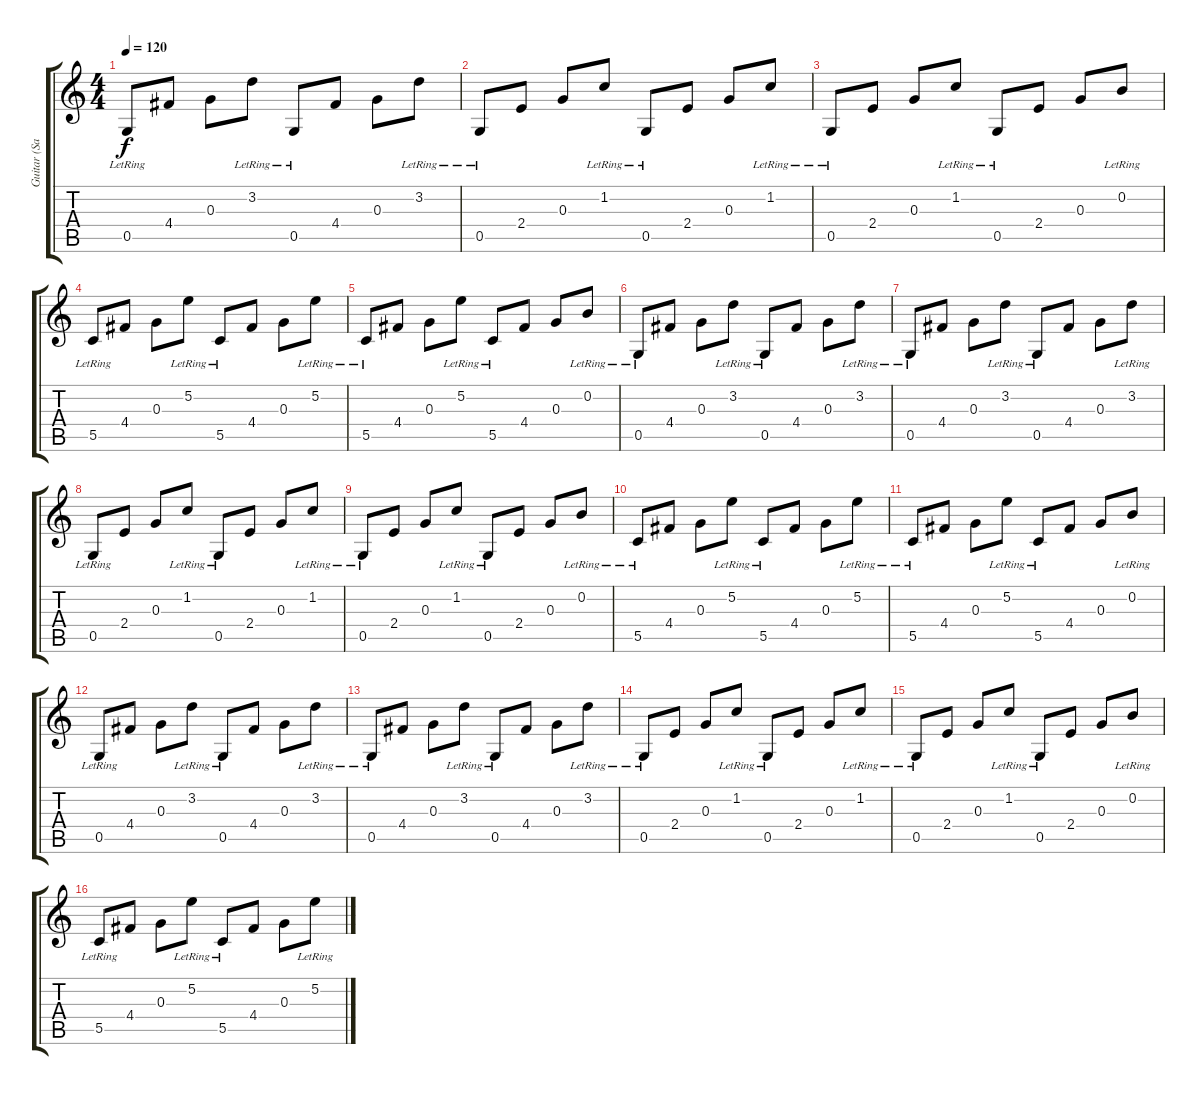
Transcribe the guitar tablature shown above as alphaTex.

\track ("Guitar (Same as First Guitar)" "Guitar (Sa") {instrument acousticguitarsteel}
\staff {score tabs}
\tuning (D4 B3 G3 D3 G2 D2) {hide}
\ts (4 4)
\tempo 120
\clef g2
\ks c
0.5{lr}.8{dy f} 4.4.8 0.3.8 3.2{lr}.8 0.5{lr}.8 4.4.8 0.3.8 3.2{lr}.8 |
0.5{lr}.8 2.4.8 0.3.8 1.2{lr}.8 0.5{lr}.8 2.4.8 0.3.8 1.2{lr}.8 |
0.5{lr}.8 2.4.8 0.3.8 1.2{lr}.8 0.5{lr}.8 2.4.8 0.3.8 0.2{lr}.8 |
5.5{lr}.8 4.4.8 0.3.8 5.2{lr}.8 5.5{lr}.8 4.4.8 0.3.8 5.2{lr}.8 |
5.5{lr}.8 4.4.8 0.3.8 5.2{lr}.8 5.5{lr}.8 4.4.8 0.3.8 0.2{lr}.8 |
0.5{lr}.8 4.4.8 0.3.8 3.2{lr}.8 0.5{lr}.8 4.4.8 0.3.8 3.2{lr}.8 |
0.5{lr}.8 4.4.8 0.3.8 3.2{lr}.8 0.5{lr}.8 4.4.8 0.3.8 3.2{lr}.8 |
0.5{lr}.8 2.4.8 0.3.8 1.2{lr}.8 0.5{lr}.8 2.4.8 0.3.8 1.2{lr}.8 |
0.5{lr}.8 2.4.8 0.3.8 1.2{lr}.8 0.5{lr}.8 2.4.8 0.3.8 0.2{lr}.8 |
5.5{lr}.8 4.4.8 0.3.8 5.2{lr}.8 5.5{lr}.8 4.4.8 0.3.8 5.2{lr}.8 |
5.5{lr}.8 4.4.8 0.3.8 5.2{lr}.8 5.5{lr}.8 4.4.8 0.3.8 0.2{lr}.8 |
0.5{lr}.8 4.4.8 0.3.8 3.2{lr}.8 0.5{lr}.8 4.4.8 0.3.8 3.2{lr}.8 |
0.5{lr}.8 4.4.8 0.3.8 3.2{lr}.8 0.5{lr}.8 4.4.8 0.3.8 3.2{lr}.8 |
0.5{lr}.8 2.4.8 0.3.8 1.2{lr}.8 0.5{lr}.8 2.4.8 0.3.8 1.2{lr}.8 |
0.5{lr}.8 2.4.8 0.3.8 1.2{lr}.8 0.5{lr}.8 2.4.8 0.3.8 0.2{lr}.8 |
5.5{lr}.8 4.4.8 0.3.8 5.2{lr}.8 5.5{lr}.8 4.4.8 0.3.8 5.2{lr}.8
